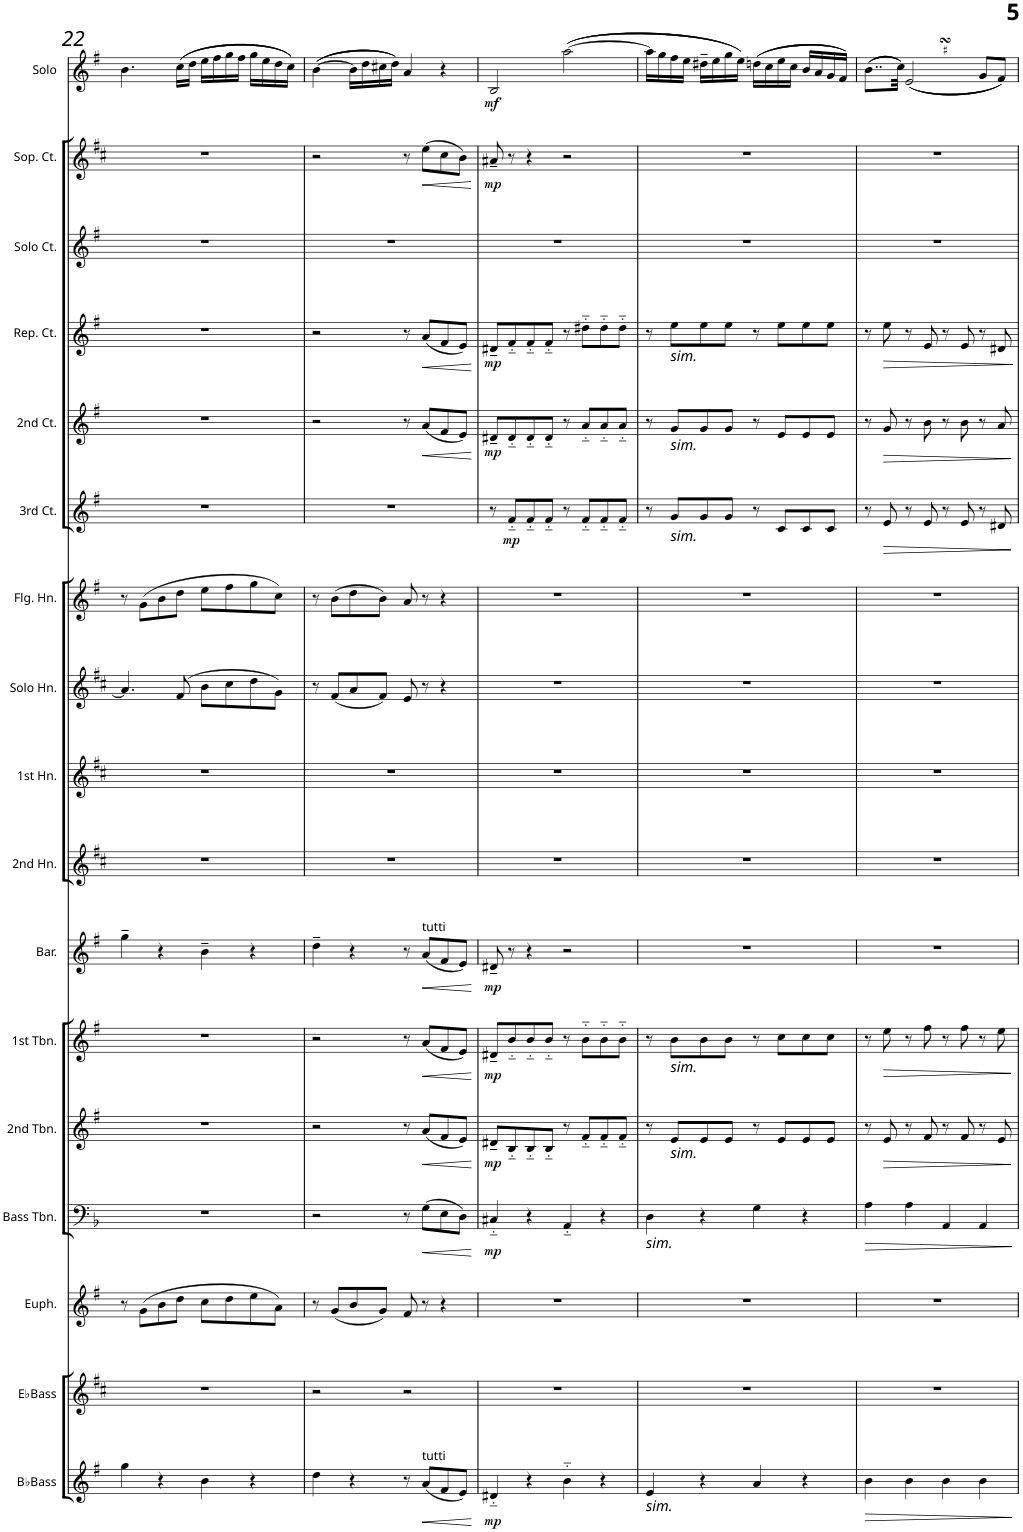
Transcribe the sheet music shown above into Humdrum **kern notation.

**kern	**dynam	**kern	**kern	**kern	**dynam	**kern	**dynam	**kern	**dynam	**kern	**dynam	**kern	**kern	**kern	**kern	**kern	**dynam	**kern	**dynam	**kern	**dynam	**kern	**kern	**dynam	**kern	**dynam
*part17	*part17	*part16	*part15	*part14	*part14	*part13	*part13	*part12	*part12	*part11	*part11	*part10	*part9	*part8	*part7	*part6	*part6	*part5	*part5	*part4	*part4	*part3	*part2	*part2	*part1	*part1
*staff17	*staff17	*staff16	*staff15	*staff14	*staff14	*staff13	*staff13	*staff12	*staff12	*staff11	*staff11	*staff10	*staff9	*staff8	*staff7	*staff6	*staff6	*staff5	*staff5	*staff4	*staff4	*staff3	*staff2	*staff2	*staff1	*staff1
*I"BbBass	*	*I"EbBass	*I"BbEuphonium	*I"Bass Trombone	*	*I"2nd BbTrombone	*	*I"1st BbTrombone	*	*I"BbBaritone	*	*I"2nd EbHorn	*I"1st EbHorn	*I"Solo EbHorn	*I"BbFlugelhorn	*I"3rd BbCornet	*	*I"2nd BbCornet	*	*I"BbRepiano Cornet	*	*I"BbSolo Cornet	*I"EbSoprano Cornet	*	*I"Soloist in Bb	*
*I'BbBass	*	*I'EbBass	*	*I'Bass Tbn.	*	*I'2nd Tbn.	*	*I'1st Tbn.	*	*I'Bar.	*	*I'2nd Hn.	*I'1st Hn.	*I'Solo Hn.	*	*I'3rd Ct.	*	*I'2nd Ct.	*	*	*	*	*	*	*I'Solo	*
!!LO:PB:g=z
*clefG2	*	*clefG2	*clefG2	*clefF4	*	*clefG2	*	*clefG2	*	*clefG2	*	*clefG2	*clefG2	*clefG2	*clefG2	*clefG2	*	*clefG2	*	*clefG2	*	*clefG2	*clefG2	*	*clefG2	*
*Trd15c26	*	*Trd12c21	*Trd8c14	*	*	*Trd8c14	*	*Trd8c14	*	*Trd8c14	*	*Trd5c9	*Trd5c9	*Trd5c9	*Trd1c2	*Trd1c2	*	*Trd1c2	*	*Trd1c2	*	*Trd1c2	*Trd-2c-3	*	*Trd1c2	*
*k[f#]	*	*k[f#c#]	*k[f#]	*k[b-]	*	*k[f#]	*	*k[f#]	*	*k[f#]	*	*k[f#c#]	*k[f#c#]	*k[f#c#]	*k[f#]	*k[f#]	*	*k[f#]	*	*k[f#]	*	*k[f#]	*k[f#c#]	*	*k[f#]	*
*M2/2	*	*M2/2	*M2/2	*M2/2	*	*M2/2	*	*M2/2	*	*M2/2	*	*M2/2	*M2/2	*M2/2	*M2/2	*M2/2	*	*M2/2	*	*M2/2	*	*M2/2	*M2/2	*	*M2/2	*
*met(c|)	*	*met(c|)	*met(c|)	*met(c|)	*	*met(c|)	*	*met(c|)	*	*met(c|)	*	*met(c|)	*met(c|)	*met(c|)	*met(c|)	*met(c|)	*	*met(c|)	*	*met(c|)	*	*met(c|)	*met(c|)	*	*met(c|)	*
=22	=22	=22	=22	=22	=22	=22	=22	=22	=22	=22	=22	=22	=22	=22	=22	=22	=22	=22	=22	=22	=22	=22	=22	=22	=22	=22
4gg\	.	1r	8r	1r	.	1r	.	1r	.	4gg~\	.	1r	1r	4.a/]	8r	1r	.	1r	.	1r	.	1r	1r	.	4.b\	.
.	.	.	(8g\L	.	.	.	.	.	.	.	.	.	.	.	(8g\L	.	.	.	.	.	.	.	.	.	.	.
4r	.	.	8b\	.	.	.	.	.	.	4r	.	.	.	.	8b\	.	.	.	.	.	.	.	.	.	.	.
.	.	.	8dd\J	.	.	.	.	.	.	.	.	.	.	(8f#/	8dd\J	.	.	.	.	.	.	.	.	.	((16cc\LL	.
.	.	.	.	.	.	.	.	.	.	.	.	.	.	.	.	.	.	.	.	.	.	.	.	.	16dd\JJ	.
4b\	.	.	8cc\L	.	.	.	.	.	.	4b~\	.	.	.	8b\L	8ee\L	.	.	.	.	.	.	.	.	.	16ee\LL	.
.	.	.	.	.	.	.	.	.	.	.	.	.	.	.	.	.	.	.	.	.	.	.	.	.	16ff#\	.
.	.	.	8dd\	.	.	.	.	.	.	.	.	.	.	8cc#\	8ff#\	.	.	.	.	.	.	.	.	.	16gg\	.
.	.	.	.	.	.	.	.	.	.	.	.	.	.	.	.	.	.	.	.	.	.	.	.	.	16ff#\JJ	.
4r	.	.	8ee\	.	.	.	.	.	.	4r	.	.	.	8dd\	8gg\	.	.	.	.	.	.	.	.	.	16gg\LL	.
.	.	.	.	.	.	.	.	.	.	.	.	.	.	.	.	.	.	.	.	.	.	.	.	.	16ee\	.
.	.	.	8a\J)	.	.	.	.	.	.	.	.	.	.	8g\J)	8cc\J)	.	.	.	.	.	.	.	.	.	16dd\	.
.	.	.	.	.	.	.	.	.	.	.	.	.	.	.	.	.	.	.	.	.	.	.	.	.	16cc\JJ))	.
=23	=23	=23	=23	=23	=23	=23	=23	=23	=23	=23	=23	=23	=23	=23	=23	=23	=23	=23	=23	=23	=23	=23	=23	=23	=23	=23
4dd\	.	2r	8r	2r	.	2r	.	2r	.	4dd~\	.	1r	1r	8r	8r	1r	.	2r	.	2r	.	1r	2r	.	(([4b\	.
.	.	.	(8g/L	.	.	.	.	.	.	.	.	.	.	(8f#/L	(8b\L	.	.	.	.	.	.	.	.	.	.	.
4r	.	.	8b/	.	.	.	.	.	.	4r	.	.	.	8a/	8dd\	.	.	.	.	.	.	.	.	.	16b\LL]	.
.	.	.	.	.	.	.	.	.	.	.	.	.	.	.	.	.	.	.	.	.	.	.	.	.	16dd\	.
.	.	.	8g/J)	.	.	.	.	.	.	.	.	.	.	8f#/J)	8b\J)	.	.	.	.	.	.	.	.	.	16cc#X\	.
.	.	.	.	.	.	.	.	.	.	.	.	.	.	.	.	.	.	.	.	.	.	.	.	.	16dd\JJ))	.
8r	.	2r	8f#/	8r	.	8r	.	8r	.	8r	.	.	.	8e/	8a/	.	.	8r	.	8r	.	.	8r	.	4a/	.
!	!	!	!	!	!	!	!	!	!	!LO:TX:a:t=tutti	!	!	!	!	!	!	!	!	!	!	!	!	!	!	!	!
!LO:TX:a:t=tutti	!	!	!	!	!	!	!	!	!	!	!	!	!	!	!	!	!	!	!	!	!	!	!	!	!	!
!	!LO:HP:b	!	!	!	!LO:HP:b	!	!LO:HP:b	!	!LO:HP:b	!	!LO:HP:b	!	!	!	!	!	!	!	!LO:HP:b	!	!LO:HP:b	!	!	!LO:HP:b	!	!
(8a/L	<	.	8r	(8G\L	<	(8a/L	<	(8a/L	<	(8a/L	<	.	.	8r	8r	.	.	(8a/L	<	(8a/L	<	.	(8ee\L	<	.	.
8f#/	.	.	4r	8E\	.	8f#/	.	8f#/	.	8f#/	.	.	.	4r	4r	.	.	8f#/	.	8f#/	.	.	8cc#\	.	4r	.
8e/J)	.	.	.	8D\J)	.	8e/J)	.	8e/J)	.	8e/J)	.	.	.	.	.	.	.	8e/J)	.	8e/J)	.	.	8b\J)	.	.	.
.	[	.	.	.	[	.	[	.	[	.	[	.	.	.	.	.	.	.	[	.	[	.	.	[	.	.
=24	=24	=24	=24	=24	=24	=24	=24	=24	=24	=24	=24	=24	=24	=24	=24	=24	=24	=24	=24	=24	=24	=24	=24	=24	=24	=24
!	!LO:DY:b	!	!	!	!LO:DY:b	!	!LO:DY:b	!	!LO:DY:b	!	!LO:DY:b	!	!	!	!	!	!	!	!LO:DY:b	!	!LO:DY:b	!	!	!LO:DY:b	!	!LO:DY:b
4d#X/	mp	1r	1r	4C#X/	mp	8d#X~/L	mp	8d#X~/L	mp	8d#X~/	mp	1r	1r	1r	1r	8r	.	8d#X~/L	mp	8d#X~/L	mp	1r	8a#X~/	mp	2B/	mf
!	!	!	!	!	!	!	!	!	!	!	!	!	!	!	!	!	!LO:DY:b	!	!	!	!	!	!	!	!	!
.	.	.	.	.	.	8B/	.	8b/	.	8r	.	.	.	.	.	8f#/L	mp	8d#/	.	8f#/	.	.	8r	.	.	.
4r	.	.	.	4r	.	8B/	.	8b/	.	4r	.	.	.	.	.	8f#/	.	8d#/	.	8f#/	.	.	4r	.	.	.
.	.	.	.	.	.	8B/J	.	8b/J	.	.	.	.	.	.	.	8f#/J	.	8d#/J	.	8f#/J	.	.	.	.	.	.
4b\	.	.	.	4AA/	.	8r	.	8r	.	2r	.	.	.	.	.	8r	.	8r	.	8r	.	.	2r	.	(([2aa\	.
.	.	.	.	.	.	8f#/L	.	8b\L	.	.	.	.	.	.	.	8f#/L	.	8a/L	.	8dd#X\L	.	.	.	.	.	.
4r	.	.	.	4r	.	8f#/	.	8b\	.	.	.	.	.	.	.	8f#/	.	8a/	.	8dd#\	.	.	.	.	.	.
.	.	.	.	.	.	8f#/J	.	8b\J	.	.	.	.	.	.	.	8f#/J	.	8a/J	.	8dd#\J	.	.	.	.	.	.
=25	=25	=25	=25	=25	=25	=25	=25	=25	=25	=25	=25	=25	=25	=25	=25	=25	=25	=25	=25	=25	=25	=25	=25	=25	=25	=25
!	!	!	!	!LO:TX:b:i:t=sim.	!	!	!	!	!	!	!	!	!	!	!	!	!	!	!	!	!	!	!	!	!	!
!LO:TX:b:i:t=sim.	!	!	!	!	!	!	!	!	!	!	!	!	!	!	!	!	!	!	!	!	!	!	!	!	!	!
4e/	.	1r	1r	4D\	.	8r	.	8r	.	1r	.	1r	1r	1r	1r	8r	.	8r	.	8r	.	1r	1r	.	16aa\LL]	.
.	.	.	.	.	.	.	.	.	.	.	.	.	.	.	.	.	.	.	.	.	.	.	.	.	16gg\	.
!	!	!	!	!	!	!	!	!	!	!	!	!	!	!	!	!	!	!	!	!LO:TX:b:i:t=sim.	!	!	!	!	!	!
!	!	!	!	!	!	!	!	!	!	!	!	!	!	!	!	!	!	!LO:TX:b:i:t=sim.	!	!	!	!	!	!	!	!
!	!	!	!	!	!	!	!	!	!	!	!	!	!	!	!	!LO:TX:b:i:t=sim.	!	!	!	!	!	!	!	!	!	!
!	!	!	!	!	!	!	!	!LO:TX:b:i:t=sim.	!	!	!	!	!	!	!	!	!	!	!	!	!	!	!	!	!	!
!	!	!	!	!	!	!LO:TX:b:i:t=sim.	!	!	!	!	!	!	!	!	!	!	!	!	!	!	!	!	!	!	!	!
.	.	.	.	.	.	8e/L	.	8b\L	.	.	.	.	.	.	.	8g/L	.	8g/L	.	8ee\L	.	.	.	.	16ff#\	.
.	.	.	.	.	.	.	.	.	.	.	.	.	.	.	.	.	.	.	.	.	.	.	.	.	16ee\JJ	.
4r	.	.	.	4r	.	8e/	.	8b\	.	.	.	.	.	.	.	8g/	.	8g/	.	8ee\	.	.	.	.	16dd#X~\LL	.
.	.	.	.	.	.	.	.	.	.	.	.	.	.	.	.	.	.	.	.	.	.	.	.	.	16ee\	.
.	.	.	.	.	.	8e/J	.	8b\J	.	.	.	.	.	.	.	8g/J	.	8g/J	.	8ee\J	.	.	.	.	16gg\	.
.	.	.	.	.	.	.	.	.	.	.	.	.	.	.	.	.	.	.	.	.	.	.	.	.	16ee\JJ))	.
4a/	.	.	.	4G\	.	8r	.	8r	.	.	.	.	.	.	.	8r	.	8r	.	8r	.	.	.	.	((16ddn\LL	.
.	.	.	.	.	.	.	.	.	.	.	.	.	.	.	.	.	.	.	.	.	.	.	.	.	16cc\	.
.	.	.	.	.	.	8e/L	.	8cc\L	.	.	.	.	.	.	.	8c/L	.	8e/L	.	8ee\L	.	.	.	.	16ee\	.
.	.	.	.	.	.	.	.	.	.	.	.	.	.	.	.	.	.	.	.	.	.	.	.	.	16cc\JJ	.
4r	.	.	.	4r	.	8e/	.	8cc\	.	.	.	.	.	.	.	8c/	.	8e/	.	8ee\	.	.	.	.	16b/LL	.
.	.	.	.	.	.	.	.	.	.	.	.	.	.	.	.	.	.	.	.	.	.	.	.	.	16a/	.
.	.	.	.	.	.	8e/J	.	8cc\J	.	.	.	.	.	.	.	8c/J	.	8e/J	.	8ee\J	.	.	.	.	16g/	.
.	.	.	.	.	.	.	.	.	.	.	.	.	.	.	.	.	.	.	.	.	.	.	.	.	16f#/JJ))	.
=26	=26	=26	=26	=26	=26	=26	=26	=26	=26	=26	=26	=26	=26	=26	=26	=26	=26	=26	=26	=26	=26	=26	=26	=26	=26	=26
!	!LO:HP:b	!	!	!	!LO:HP:b	!	!	!	!	!	!	!	!	!	!	!	!	!	!	!	!	!	!	!	!	!
4b\	>	1r	1r	4A\	>	8r	.	8r	.	1r	.	1r	1r	1r	1r	8r	.	8r	.	8r	.	1r	1r	.	((8..b\L	.
!	!	!	!	!	!	!	!LO:HP:b	!	!LO:HP:b	!	!	!	!	!	!	!	!LO:HP:b	!	!LO:HP:b	!	!LO:HP:b	!	!	!	!	!
.	.	.	.	.	.	8e/	>	8ee\	>	.	.	.	.	.	.	8e/	>	8g/	>	8ee\	>	.	.	.	.	.
.	.	.	.	.	.	.	.	.	.	.	.	.	.	.	.	.	.	.	.	.	.	.	.	.	32cc\Jkk))	.
!	!	!	!	!	!	!	!	!	!	!	!	!	!	!	!	!	!	!	!	!	!	!	!	!	!LO:TURN:lacc=#	!
4b\	.	.	.	4A\	.	8r	.	8r	.	.	.	.	.	.	.	8r	.	8r	.	8r	.	.	.	.	((2esSss/	.
.	.	.	.	.	.	8f#/	.	8ff#\	.	.	.	.	.	.	.	8e/	.	8b\	.	8e/	.	.	.	.	.	.
4b\	.	.	.	4AA/	.	8r	.	8r	.	.	.	.	.	.	.	8r	.	8r	.	8r	.	.	.	.	.	.
.	.	.	.	.	.	8f#/	.	8ff#\	.	.	.	.	.	.	.	8e/	.	8b\	.	8e/	.	.	.	.	.	.
4b\	.	.	.	4AA/	.	8r	.	8r	.	.	.	.	.	.	.	8r	.	8r	.	8r	.	.	.	.	8g/L	.
.	.	.	.	.	.	8e/	.	8ee\	.	.	.	.	.	.	.	8d#X/	.	8a/	.	8d#X/	.	.	.	.	8f#/J))	.
.	]	.	.	.	]	.	]	.	]	.	.	.	.	.	.	.	]	.	]	.	]	.	.	.	.	.
=	=	=	=	=	=	=	=	=	=	=	=	=	=	=	=	=	=	=	=	=	=	=	=	=	=	=
*-	*-	*-	*-	*-	*-	*-	*-	*-	*-	*-	*-	*-	*-	*-	*-	*-	*-	*-	*-	*-	*-	*-	*-	*-	*-	*-
